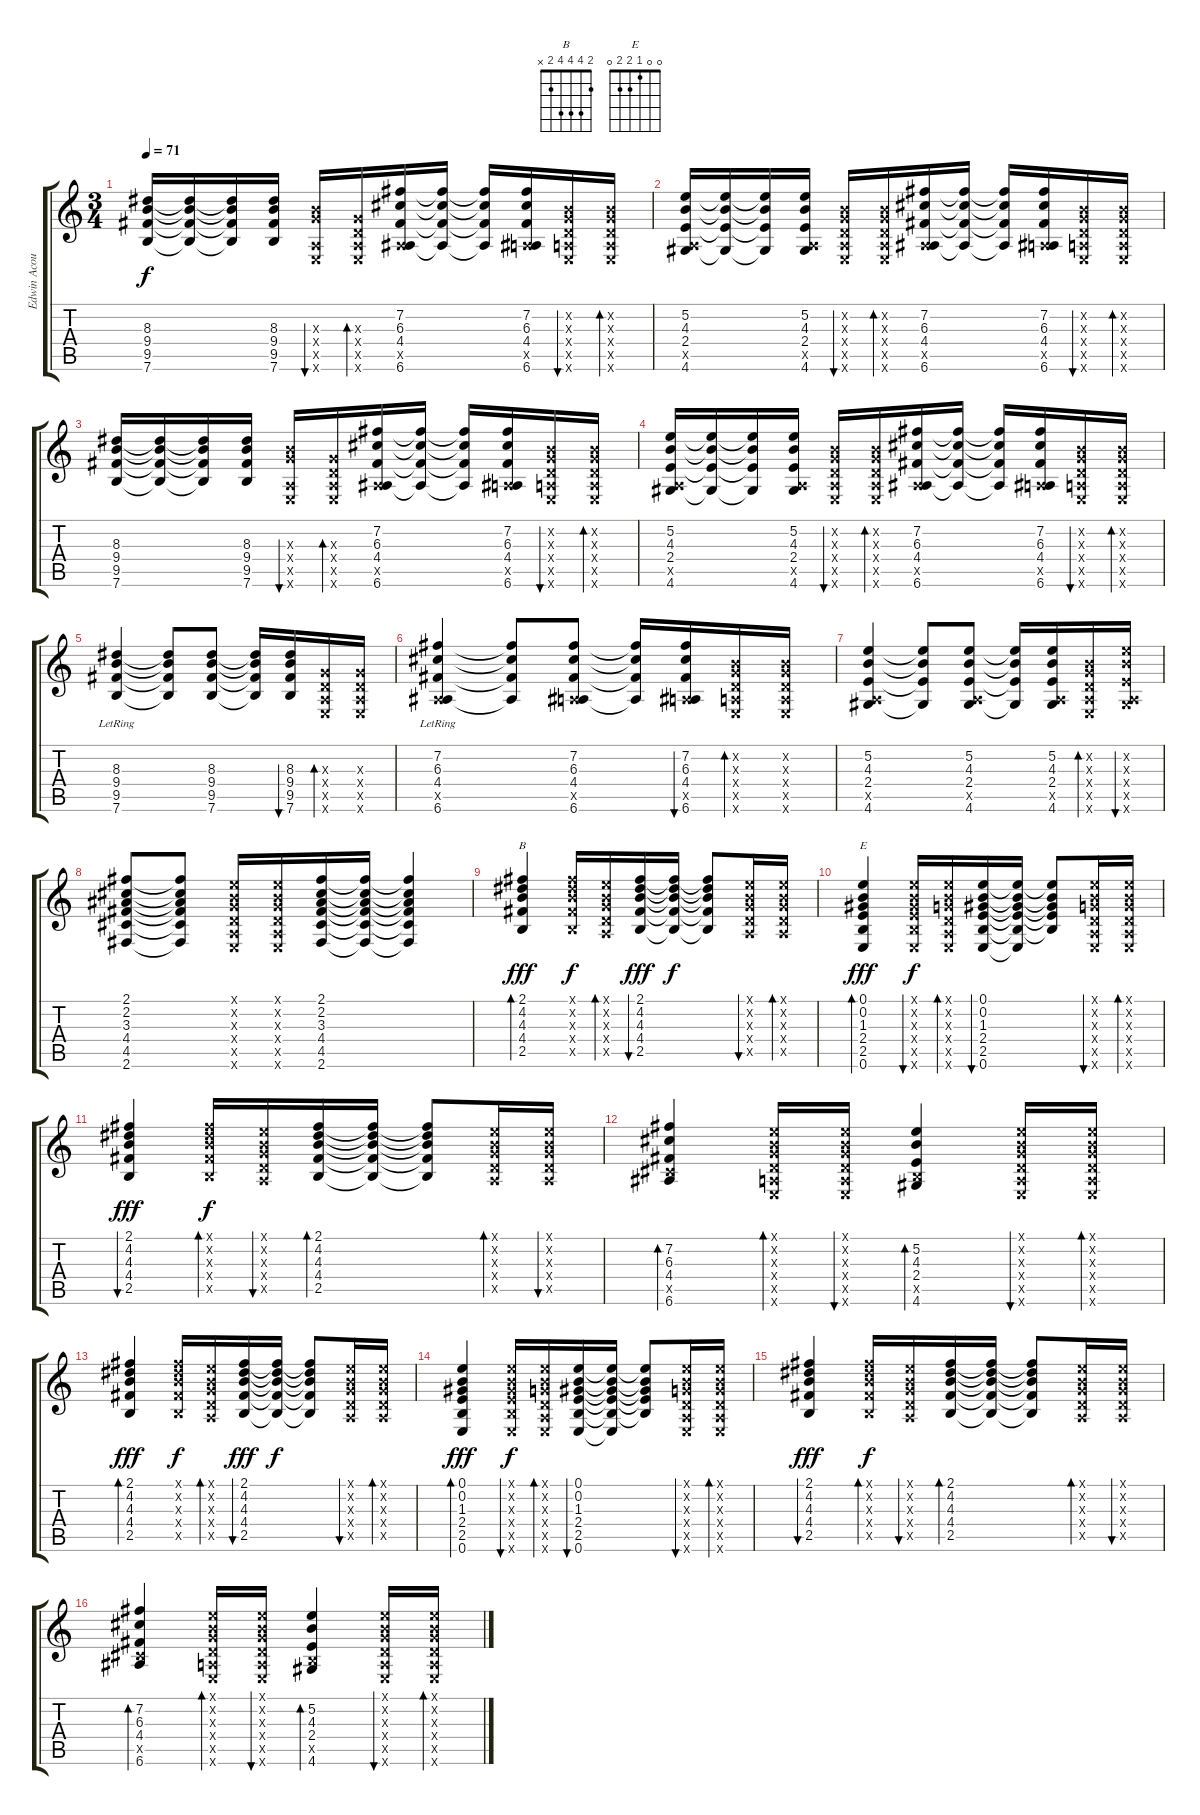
\track ("Edwin Acoustic Guitar" "Edwin Acou") {instrument acousticguitarsteel}
\staff {score tabs}
\tuning (E4 B3 G3 D3 A2 E2) {hide}
\chord ("B" 2 4 4 4 2 x)
\chord ("E" 0 0 1 2 2 0)
\ts (3 4)
\tempo 71
\clef g2
\ks c
(8.3 9.4 9.5 7.6).16{dy f} (8.3{t} 9.4{t} 9.5{t} 7.6{t}).16 (8.3{t} 9.4{t} 9.5{t} 7.6{t}).16 (8.3 9.4 9.5 7.6).16 (0.3{x} 9.4{x} 0.5{x} 0.6{x}).16{bu 30} (0.3{x} 0.4{x} 0.5{x} 0.6{x}).16{bd 30} (7.2 6.3 4.4 0.5{x} 6.6).16 (7.2{t} 6.3{t} 4.4{t} 6.6{t}).16 (7.2{t} 6.3{t} 4.4{t} 6.6{t}).16 (7.2 6.3 4.4 0.5{x} 6.6).16 (0.2{x} 0.3{x} 0.4{x} 0.5{x} 0.6{x}).16{bu 30} (0.2{x} 0.3{x} 0.4{x} 0.5{x} 0.6{x}).16{bd 30} |
(5.2 4.3 2.4 0.5{x} 4.6).16 (5.2{t} 4.3{t} 2.4{t} 4.6{t}).16 (5.2{t} 4.3{t} 2.4{t} 4.6{t}).16 (5.2 4.3 2.4 0.5{x} 4.6).16 (0.2{x} 0.3{x} 0.4{x} 0.5{x} 0.6{x}).16{bu 30} (0.2{x} 0.3{x} 0.4{x} 0.5{x} 0.6{x}).16{bd 30} (7.2 6.3 4.4 0.5{x} 6.6).16 (7.2{t} 6.3{t} 4.4{t} 6.6{t}).16 (7.2{t} 6.3{t} 4.4{t} 6.6{t}).16 (7.2 6.3 4.4 0.5{x} 6.6).16 (0.2{x} 0.3{x} 0.4{x} 0.5{x} 0.6{x}).16{bu 30} (0.2{x} 0.3{x} 0.4{x} 0.5{x} 0.6{x}).16{bd 30} |
(8.3 9.4 9.5 7.6).16 (8.3{t} 9.4{t} 9.5{t} 7.6{t}).16 (8.3{t} 9.4{t} 9.5{t} 7.6{t}).16 (8.3 9.4 9.5 7.6).16 (0.3{x} 9.4{x} 0.5{x} 0.6{x}).16{bu 30} (0.3{x} 0.4{x} 0.5{x} 0.6{x}).16{bd 30} (7.2 6.3 4.4 0.5{x} 6.6).16 (7.2{t} 6.3{t} 4.4{t} 6.6{t}).16 (7.2{t} 6.3{t} 4.4{t} 6.6{t}).16 (7.2 6.3 4.4 0.5{x} 6.6).16 (0.2{x} 0.3{x} 0.4{x} 0.5{x} 0.6{x}).16{bu 30} (0.2{x} 0.3{x} 0.4{x} 0.5{x} 0.6{x}).16{bd 30} |
(5.2 4.3 2.4 0.5{x} 4.6).16 (5.2{t} 4.3{t} 2.4{t} 4.6{t}).16 (5.2{t} 4.3{t} 2.4{t} 4.6{t}).16 (5.2 4.3 2.4 0.5{x} 4.6).16 (0.2{x} 0.3{x} 0.4{x} 0.5{x} 0.6{x}).16{bu 30} (0.2{x} 0.3{x} 0.4{x} 0.5{x} 0.6{x}).16{bd 30} (7.2 6.3 4.4 0.5{x} 6.6).16 (7.2{t} 6.3{t} 4.4{t} 6.6{t}).16 (7.2{t} 6.3{t} 4.4{t} 6.6{t}).16 (7.2 6.3 4.4 0.5{x} 6.6).16 (0.2{x} 0.3{x} 0.4{x} 0.5{x} 0.6{x}).16{bu 30} (0.2{x} 0.3{x} 0.4{x} 0.5{x} 0.6{x}).16{bd 30} |
(8.3{lr} 9.4{lr} 9.5{lr} 7.6{lr}).4 (8.3{t} 9.4{t} 9.5{t} 7.6{t}).8 (8.3 9.4 9.5 7.6).8 (8.3{t} 9.4{t} 9.5{t} 7.6{t}).16 (8.3 9.4 9.5 7.6).16{bu 30} (0.3{x} 0.4{x} 0.5{x} 0.6{x}).16{bd 30} (0.3{x} 0.4{x} 0.5{x} 0.6{x}).16 |
(7.2{lr} 6.3{lr} 4.4{lr} 0.5{x} 6.6).4 (7.2{t} 6.3{t} 4.4{t} 6.6{t}).8 (7.2 6.3 4.4 0.5{x} 6.6).8 (7.2{t} 6.3{t} 4.4{t} 6.6{t}).16 (7.2 6.3 4.4 0.5{x} 6.6).16{bu 30} (0.2{x} 0.3{x} 0.4{x} 0.5{x} 0.6{x}).16{bd 30} (0.2{x} 0.3{x} 0.4{x} 0.5{x} 0.6{x}).16 |
(5.2 4.3 2.4 0.5{x} 4.6).4 (5.2{t} 4.3{t} 2.4{t} 4.6{t}).8 (5.2 4.3 2.4 0.5{x} 4.6).8 (5.2{t} 4.3{t} 2.4{t} 4.6{t}).16 (5.2 4.3 2.4 0.5{x} 4.6).16 (0.2{x} 0.3{x} 0.4{x} 0.5{x} 0.6{x}).16{bd 30} (5.2{x} 4.3{x} 2.4{x} 0.5{x} 4.6{x}).16{bu 30} |
(2.1 2.2 3.3 4.4 4.5 2.6).8 (2.1{t} 2.2{t} 3.3{t} 4.4{t} 4.5{t} 2.6{t}).8 (0.1{x} 0.2{x} 0.3{x} 0.4{x} 0.5{x} 0.6{x}).16 (0.1{x} 0.2{x} 0.3{x} 0.4{x} 0.5{x} 0.6{x}).16 (2.1 2.2 3.3 4.4 4.5 2.6).16 (2.1{t} 2.2{t} 3.3{t} 4.4{t} 4.5{t} 2.6{t}).16 (2.1{t} 2.2{t} 3.3{t} 4.4{t} 4.5{t} 2.6{t}).4 |
(2.1 4.2 4.3 4.4 2.5).4{bd 30 ch "B" dy fff} (2.1{x} 4.2{x} 4.3{x} 4.4{x} 2.5{x}).16{dy f} (0.1{x} 0.2{x} 0.3{x} 0.4{x} 0.5{x}).16{bd 30} (2.1 4.2 4.3 4.4 2.5).16{bu 30 dy fff} (2.1{t} 4.2{t} 4.3{t} 4.4{t} 2.5{t}).16{dy f} (2.1{t} 4.2{t} 4.3{t} 4.4{t} 2.5{t}).8 (0.1{x} 0.2{x} 0.3{x} 0.4{x} 0.5{x}).16{bu 30} (0.1{x} 0.2{x} 0.3{x} 0.4{x} 0.5{x}).16{bd 30} |
(0.1 0.2 1.3 2.4 2.5 0.6).4{bd 30 ch "E" dy fff} (0.1{x} 0.2{x} 1.3{x} 2.4{x} 2.5{x} 0.6{x}).16{bu 30 dy f} (0.1{x} 0.2{x} 0.3{x} 0.4{x} 0.5{x} 0.6{x}).16{bd 30} (0.1 0.2 1.3 2.4 2.5 0.6).16{bu 30} (0.1{t} 0.2{t} 1.3{t} 2.4{t} 2.5{t} 0.6{t}).16 (0.1{t} 0.2{t} 1.3{t} 2.4{t} 2.5{t}).8 (0.1{x} 0.2{x} 0.3{x} 0.4{x} 0.5{x} 0.6{x}).16{bu 30} (0.1{x} 0.2{x} 0.3{x} 0.4{x} 0.5{x} 0.6{x}).16{bd 30} |
(2.1 4.2 4.3 4.4 2.5).4{bu 30 dy fff} (2.1{x} 4.2{x} 4.3{x} 4.4{x} 2.5{x}).16{bd 30 dy f} (0.1{x} 0.2{x} 0.3{x} 0.4{x} 0.5{x}).16{bu 30} (2.1 4.2 4.3 4.4 2.5).16{bd 30} (2.1{t} 4.2{t} 4.3{t} 4.4{t} 2.5{t}).16 (2.1{t} 4.2{t} 4.3{t} 4.4{t} 2.5{t}).8 (0.1{x} 0.2{x} 0.3{x} 0.4{x} 0.5{x}).16{bd 30} (0.1{x} 0.2{x} 0.3{x} 0.4{x} 0.5{x}).16{bu 30} |
(7.2 6.3 4.4 4.5{x} 6.6).4{bd 60} (0.1{x} 0.2{x} 0.3{x} 0.4{x} 0.5{x} 0.6{x}).16{bd 30} (0.1{x} 0.2{x} 0.3{x} 0.4{x} 0.5{x} 0.6{x}).16{bu 30} (5.2 4.3 2.4 2.5{x} 4.6).4{bd 60} (0.1{x} 0.2{x} 0.3{x} 0.4{x} 0.5{x} 0.6{x}).16{bu 30} (0.1{x} 0.2{x} 0.3{x} 0.4{x} 0.5{x} 0.6{x}).16{bd 30} |
(2.1 4.2 4.3 4.4 2.5).4{bd 30 dy fff} (2.1{x} 4.2{x} 4.3{x} 4.4{x} 2.5{x}).16{dy f} (0.1{x} 0.2{x} 0.3{x} 0.4{x} 0.5{x}).16{bd 30} (2.1 4.2 4.3 4.4 2.5).16{bu 30 dy fff} (2.1{t} 4.2{t} 4.3{t} 4.4{t} 2.5{t}).16{dy f} (2.1{t} 4.2{t} 4.3{t} 4.4{t} 2.5{t}).8 (0.1{x} 0.2{x} 0.3{x} 0.4{x} 0.5{x}).16{bu 30} (0.1{x} 0.2{x} 0.3{x} 0.4{x} 0.5{x}).16{bd 30} |
(0.1 0.2 1.3 2.4 2.5 0.6).4{bd 30 dy fff} (0.1{x} 0.2{x} 1.3{x} 2.4{x} 2.5{x} 0.6{x}).16{bu 30 dy f} (0.1{x} 0.2{x} 0.3{x} 0.4{x} 0.5{x} 0.6{x}).16{bd 30} (0.1 0.2 1.3 2.4 2.5 0.6).16{bu 30} (0.1{t} 0.2{t} 1.3{t} 2.4{t} 2.5{t} 0.6{t}).16 (0.1{t} 0.2{t} 1.3{t} 2.4{t} 2.5{t}).8 (0.1{x} 0.2{x} 0.3{x} 0.4{x} 0.5{x} 0.6{x}).16{bu 30} (0.1{x} 0.2{x} 0.3{x} 0.4{x} 0.5{x} 0.6{x}).16{bd 30} |
(2.1 4.2 4.3 4.4 2.5).4{bu 30 dy fff} (2.1{x} 4.2{x} 4.3{x} 4.4{x} 2.5{x}).16{bd 30 dy f} (0.1{x} 0.2{x} 0.3{x} 0.4{x} 0.5{x}).16{bu 30} (2.1 4.2 4.3 4.4 2.5).16{bd 30} (2.1{t} 4.2{t} 4.3{t} 4.4{t} 2.5{t}).16 (2.1{t} 4.2{t} 4.3{t} 4.4{t} 2.5{t}).8 (0.1{x} 0.2{x} 0.3{x} 0.4{x} 0.5{x}).16{bd 30} (0.1{x} 0.2{x} 0.3{x} 0.4{x} 0.5{x}).16{bu 30} |
(7.2 6.3 4.4 4.5{x} 6.6).4{bd 60} (0.1{x} 0.2{x} 0.3{x} 0.4{x} 0.5{x} 0.6{x}).16{bd 30} (0.1{x} 0.2{x} 0.3{x} 0.4{x} 0.5{x} 0.6{x}).16{bu 30} (5.2 4.3 2.4 2.5{x} 4.6).4{bd 60} (0.1{x} 0.2{x} 0.3{x} 0.4{x} 0.5{x} 0.6{x}).16{bu 30} (0.1{x} 0.2{x} 0.3{x} 0.4{x} 0.5{x} 0.6{x}).16{bd 30}
